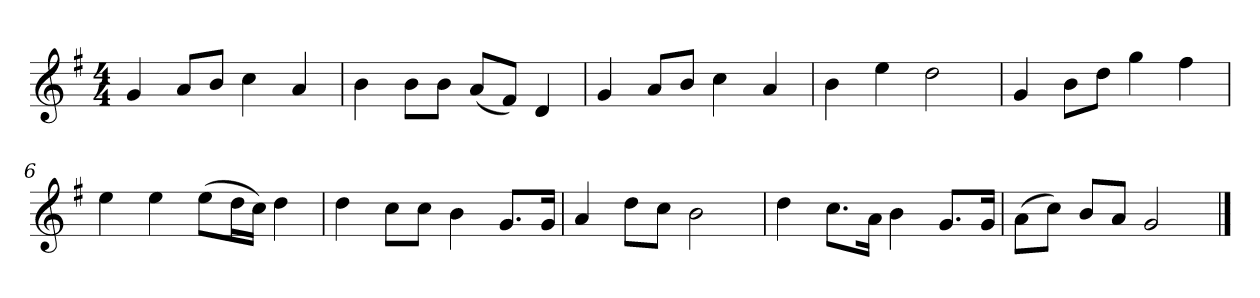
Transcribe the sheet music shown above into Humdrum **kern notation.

**kern
*part1
*staff1
*k[f#]
*M4/4
*MM120
=1
4g
8aL
8bJ
4cc
4a
=2
4b
8bL
8bJ
(8aL
8f#J)
4d
=3
4g
8aL
8bJ
4cc
4a
=4
4b
4ee
2dd
=5
4g
8bL
8ddJ
4gg
4ff#
=6
4ee
4ee
(8eeL
16ddL
16ccJJ)
4dd
=7
4dd
8ccL
8ccJ
4b
8.gL
16gJk
=8
4a
8ddL
8ccJ
2b
=9
4dd
8.ccL
16aJk
4b
8.gL
16gJk
=10
(8aL
8ccJ)
8bL
8aJ
2g
==
*-
